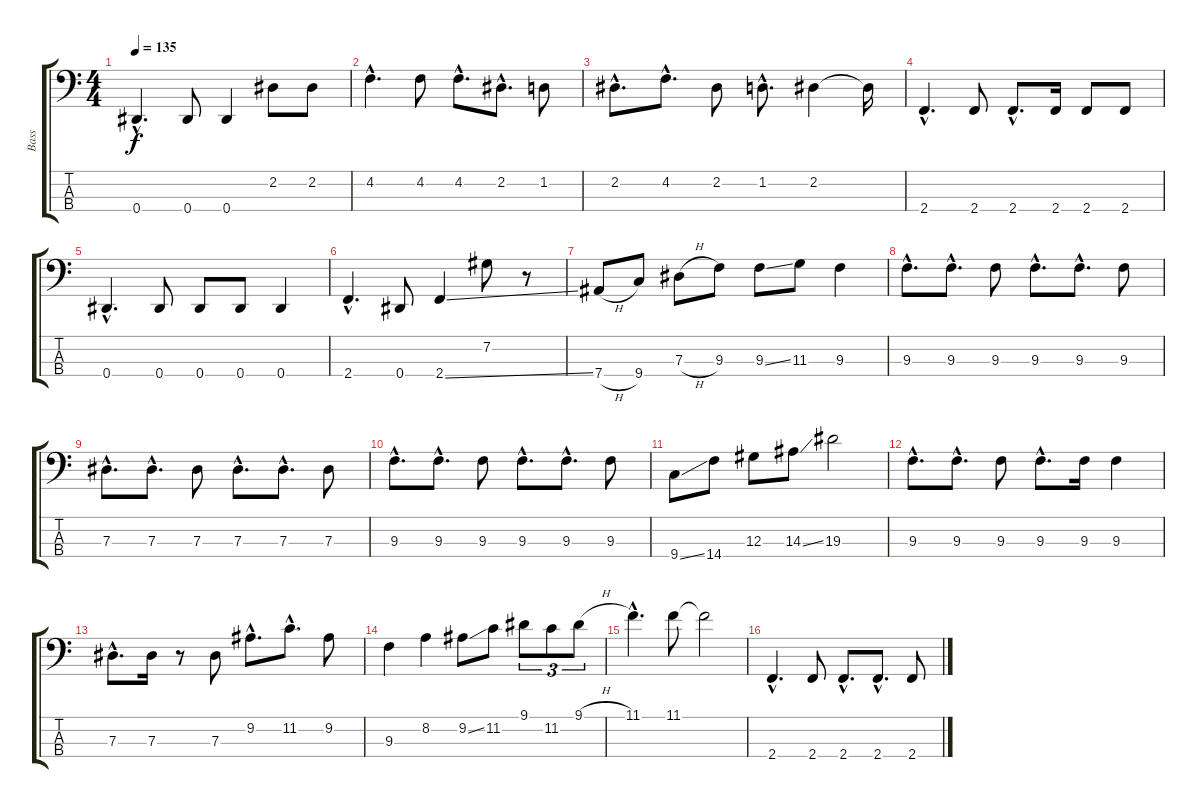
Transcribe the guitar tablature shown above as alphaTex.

\track ("Bass" "Bass") {instrument electricbassfinger}
\staff {score tabs}
\tuning (Gb2 Db2 Ab1 Eb1) {hide}
\ts (4 4)
\tempo 135
\clef f4
\ks c
0.4{hac}.4{d dy f} 0.4.8 0.4.4 2.2.8 2.2.8 |
4.2{hac}.4{d} 4.2.8 4.2{hac}.8{d} 2.2{hac}.8{d} 1.2.8 |
2.2{hac}.8{d} 4.2{hac}.8{d} 2.2.8 1.2{hac}.8{d} 2.2.4 2.2{t}.16 |
2.4{hac}.4{d} 2.4.8 2.4{hac}.8{d} 2.4.16 2.4.8 2.4.8 |
0.4{hac}.4{d} 0.4.8 0.4.8 0.4.8 0.4.4 |
2.4{hac}.4{d} 0.4.8 2.4{ss}.4 7.2.8 r.8 |
7.4{h}.8 9.4.8 7.3{h}.8 9.3.8 9.3{ss}.8 11.3.8 9.3.4 |
9.3{hac}.8{d} 9.3{hac}.8{d} 9.3.8 9.3{hac}.8{d} 9.3{hac}.8{d} 9.3.8 |
7.3{hac}.8{d} 7.3{hac}.8{d} 7.3.8 7.3{hac}.8{d} 7.3{hac}.8{d} 7.3.8 |
9.3{hac}.8{d} 9.3{hac}.8{d} 9.3.8 9.3{hac}.8{d} 9.3{hac}.8{d} 9.3.8 |
9.4{ss}.8 14.4.8 12.3.8 14.3{ss}.8 19.3.2 |
9.3{hac}.8{d} 9.3{hac}.8{d} 9.3.8 9.3{hac}.8{d} 9.3.16 9.3.4 |
7.3{hac}.8{d} 7.3.16 r.8 7.3.8 9.2{hac}.8{d} 11.2{hac}.8{d} 9.2.8 |
9.3.4 8.2.4 9.2{ss}.8 11.2.8 9.1.8{tu (3 2)} 11.2.8{tu (3 2)} 9.1{h}.8{tu (3 2)} |
11.1{hac}.4{d} 11.1.8 11.1{t}.2 |
2.4{hac}.4{d} 2.4.8 2.4{hac}.8{d} 2.4{hac}.8{d} 2.4.8
